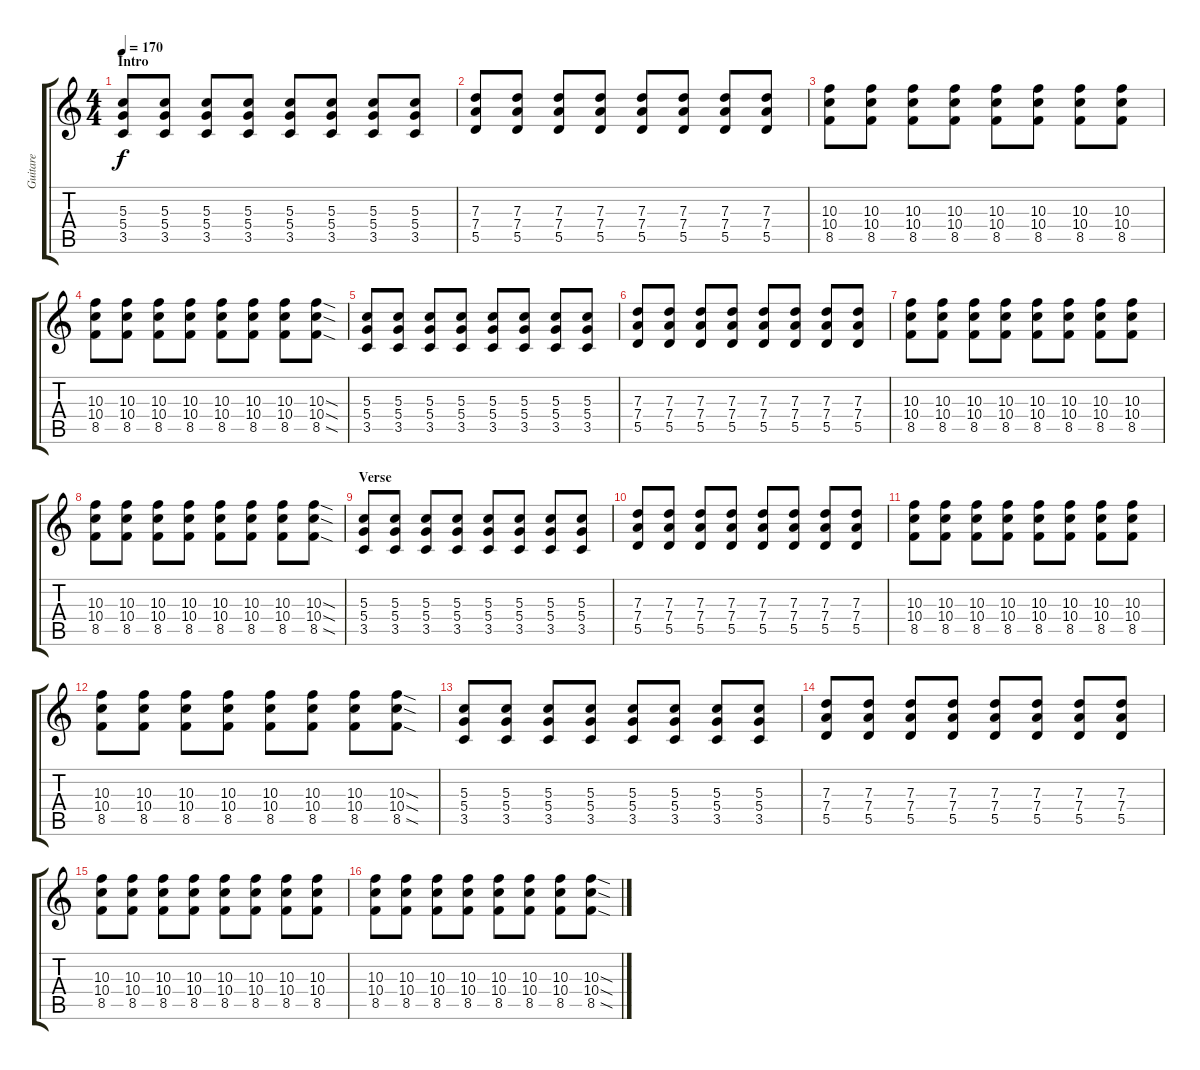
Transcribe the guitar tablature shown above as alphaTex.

\track ("Guitare" "Guitare") {instrument distortionguitar}
\staff {score tabs}
\tuning (E4 B3 G3 D3 A2 E2) {hide}
\ts (4 4)
\section ("" "Intro")
\tempo 170
\clef g2
\ks c
(5.3 5.4 3.5).8{dy f instrument electricguitarmuted} (5.3 5.4 3.5).8 (5.3 5.4 3.5).8 (5.3 5.4 3.5).8 (5.3 5.4 3.5).8 (5.3 5.4 3.5).8 (5.3 5.4 3.5).8 (5.3 5.4 3.5).8 |
(7.3 7.4 5.5).8 (7.3 7.4 5.5).8 (7.3 7.4 5.5).8 (7.3 7.4 5.5).8 (7.3 7.4 5.5).8 (7.3 7.4 5.5).8 (7.3 7.4 5.5).8 (7.3 7.4 5.5).8 |
(10.3 10.4 8.5).8 (10.3 10.4 8.5).8 (10.3 10.4 8.5).8 (10.3 10.4 8.5).8 (10.3 10.4 8.5).8 (10.3 10.4 8.5).8 (10.3 10.4 8.5).8 (10.3 10.4 8.5).8 |
(10.3 10.4 8.5).8 (10.3 10.4 8.5).8 (10.3 10.4 8.5).8 (10.3 10.4 8.5).8 (10.3 10.4 8.5).8 (10.3 10.4 8.5).8 (10.3 10.4 8.5).8 (10.3{sod} 10.4{sod} 8.5{sod}).8 |
(5.3 5.4 3.5).8 (5.3 5.4 3.5).8 (5.3 5.4 3.5).8 (5.3 5.4 3.5).8 (5.3 5.4 3.5).8 (5.3 5.4 3.5).8 (5.3 5.4 3.5).8 (5.3 5.4 3.5).8 |
(7.3 7.4 5.5).8 (7.3 7.4 5.5).8 (7.3 7.4 5.5).8 (7.3 7.4 5.5).8 (7.3 7.4 5.5).8 (7.3 7.4 5.5).8 (7.3 7.4 5.5).8 (7.3 7.4 5.5).8 |
(10.3 10.4 8.5).8 (10.3 10.4 8.5).8 (10.3 10.4 8.5).8 (10.3 10.4 8.5).8 (10.3 10.4 8.5).8 (10.3 10.4 8.5).8 (10.3 10.4 8.5).8 (10.3 10.4 8.5).8 |
(10.3 10.4 8.5).8 (10.3 10.4 8.5).8 (10.3 10.4 8.5).8 (10.3 10.4 8.5).8 (10.3 10.4 8.5).8 (10.3 10.4 8.5).8 (10.3 10.4 8.5).8 (10.3{sod} 10.4{sod} 8.5{sod}).8 |
\section ("" "Verse")
(5.3 5.4 3.5).8 (5.3 5.4 3.5).8 (5.3 5.4 3.5).8 (5.3 5.4 3.5).8 (5.3 5.4 3.5).8 (5.3 5.4 3.5).8 (5.3 5.4 3.5).8 (5.3 5.4 3.5).8 |
(7.3 7.4 5.5).8 (7.3 7.4 5.5).8 (7.3 7.4 5.5).8 (7.3 7.4 5.5).8 (7.3 7.4 5.5).8 (7.3 7.4 5.5).8 (7.3 7.4 5.5).8 (7.3 7.4 5.5).8 |
(10.3 10.4 8.5).8 (10.3 10.4 8.5).8 (10.3 10.4 8.5).8 (10.3 10.4 8.5).8 (10.3 10.4 8.5).8 (10.3 10.4 8.5).8 (10.3 10.4 8.5).8 (10.3 10.4 8.5).8 |
(10.3 10.4 8.5).8 (10.3 10.4 8.5).8 (10.3 10.4 8.5).8 (10.3 10.4 8.5).8 (10.3 10.4 8.5).8 (10.3 10.4 8.5).8 (10.3 10.4 8.5).8 (10.3{sod} 10.4{sod} 8.5{sod}).8 |
(5.3 5.4 3.5).8 (5.3 5.4 3.5).8 (5.3 5.4 3.5).8 (5.3 5.4 3.5).8 (5.3 5.4 3.5).8 (5.3 5.4 3.5).8 (5.3 5.4 3.5).8 (5.3 5.4 3.5).8 |
(7.3 7.4 5.5).8 (7.3 7.4 5.5).8 (7.3 7.4 5.5).8 (7.3 7.4 5.5).8 (7.3 7.4 5.5).8 (7.3 7.4 5.5).8 (7.3 7.4 5.5).8 (7.3 7.4 5.5).8 |
(10.3 10.4 8.5).8 (10.3 10.4 8.5).8 (10.3 10.4 8.5).8 (10.3 10.4 8.5).8 (10.3 10.4 8.5).8 (10.3 10.4 8.5).8 (10.3 10.4 8.5).8 (10.3 10.4 8.5).8 |
(10.3 10.4 8.5).8 (10.3 10.4 8.5).8 (10.3 10.4 8.5).8 (10.3 10.4 8.5).8 (10.3 10.4 8.5).8 (10.3 10.4 8.5).8 (10.3 10.4 8.5).8 (10.3{sod} 10.4{sod} 8.5{sod}).8
